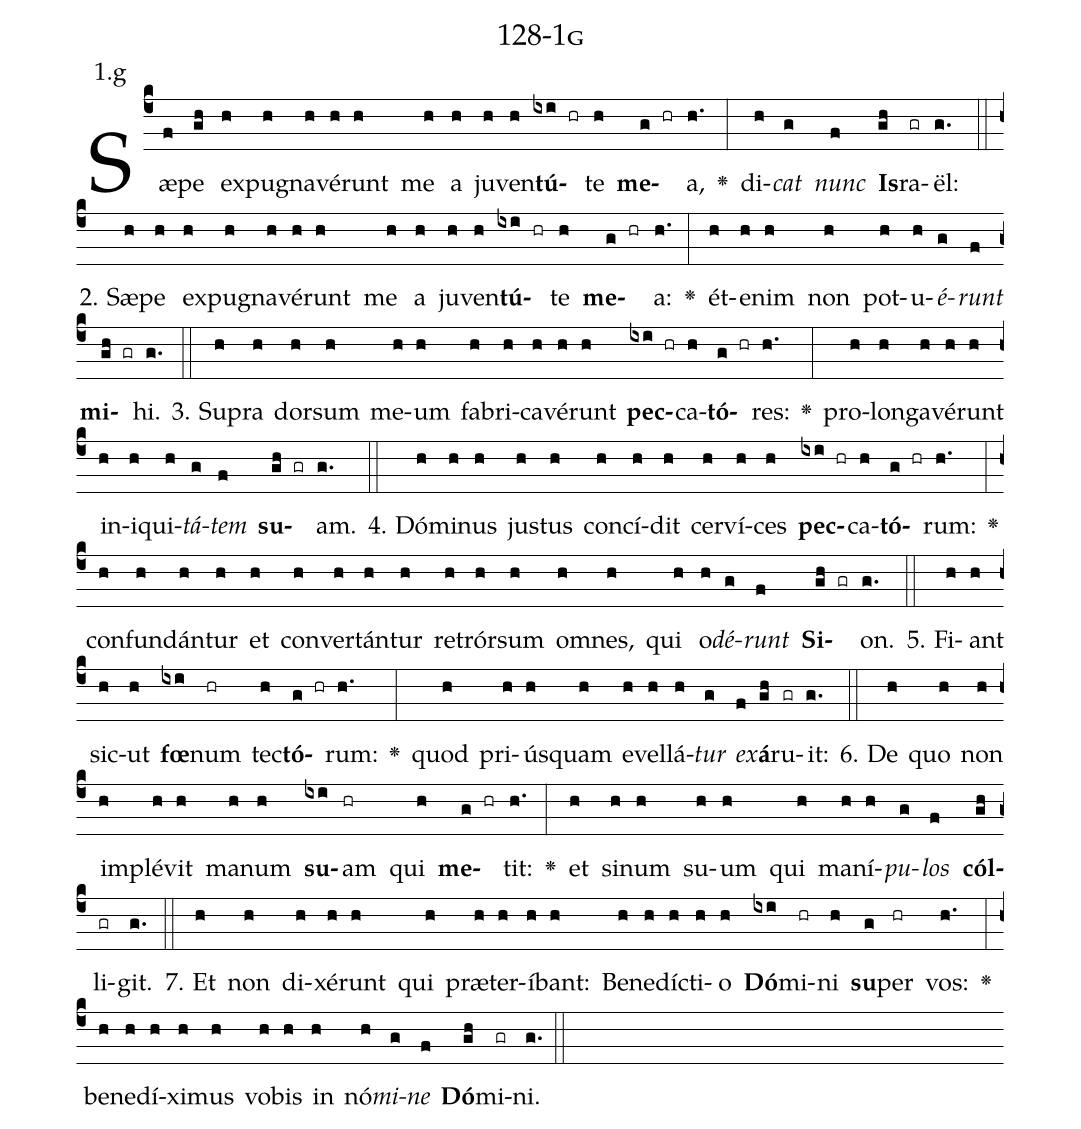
name: 128-1g;
annotation: 1.g;
%%
(c4)Sæ(f)pe(gh) ex(h)pu(h)gna(h)vé(h)runt(h) me(h) a(h) ju(h)ven(h)<b>tú</b>(ixi hr)te(h) <b>me</b>(g hr)a,(h.) <v>\greheightstar</v>(:) di(h)<i>cat</i>(g) <i>nunc</i>(f) <b>Is</b>(gh)ra(gr)ël:(g.) (::)
2. Sæ(h)pe(h) ex(h)pu(h)gna(h)vé(h)runt(h) me(h) a(h) ju(h)ven(h)<b>tú</b>(ixi hr)te(h) <b>me</b>(g hr)a:(h.) <v>\greheightstar</v>(:) ét(h)e(h)nim(h) non(h) pot(h)u(h)<i>é</i>(g)<i>runt</i>(f) <b>mi</b>(gh gr)hi.(g.) (::)
3. Su(h)pra(h) dor(h)sum(h) me(h)um(h) fa(h)bri(h)ca(h)vé(h)runt(h) <b>pec</b>(ixi hr)ca(h)<b>tó</b>(g hr)res:(h.) <v>\greheightstar</v>(:) pro(h)lon(h)ga(h)vé(h)runt(h) in(h)i(h)qui(h)<i>tá</i>(g)<i>tem</i>(f) <b>su</b>(gh gr)am.(g.) (::)
4. Dó(h)mi(h)nus(h) jus(h)tus(h) con(h)cí(h)dit(h) cer(h)ví(h)ces(h) <b>pec</b>(ixi hr)ca(h)<b>tó</b>(g hr)rum:(h.) <v>\greheightstar</v>(:) con(h)fun(h)dán(h)tur(h) et(h) con(h)ver(h)tán(h)tur(h) re(h)trór(h)sum(h) om(h)nes,(h) qui(h) o(h)<i>dé</i>(g)<i>runt</i>(f) <b>Si</b>(gh gr)on.(g.) (::)
5. Fi(h)ant(h) sic(h)ut(h) <b>fœ</b>(ixi)num(hr) tec(h)<b>tó</b>(g hr)rum:(h.) <v>\greheightstar</v>(:) quod(h) pri(h)ús(h)quam(h) e(h)vel(h)lá(h)<i>tur</i>(g) <i>ex</i>(f)<b>á</b>(gh)ru(gr)it:(g.) (::)
6. De(h) quo(h) non(h) im(h)plé(h)vit(h) ma(h)num(h) <b>su</b>(ixi)am(hr) qui(h) <b>me</b>(g hr)tit:(h.) <v>\greheightstar</v>(:) et(h) si(h)num(h) su(h)um(h) qui(h) ma(h)ní(h)<i>pu</i>(g)<i>los</i>(f) <b>cól</b>(gh)li(gr)git.(g.) (::)
7. Et(h) non(h) di(h)xé(h)runt(h) qui(h) præ(h)ter(h)í(h)bant:(h) Be(h)ne(h)díc(h)ti(h)o(h) <b>Dó</b>(ixi)mi(hr)ni(h) <b>su</b>(g)per(hr) vos:(h.) <v>\greheightstar</v>(:) be(h)ne(h)dí(h)xi(h)mus(h) vo(h)bis(h) in(h) nó(h)<i>mi</i>(g)<i>ne</i>(f) <b>Dó</b>(gh)mi(gr)ni.(g.) (::)
